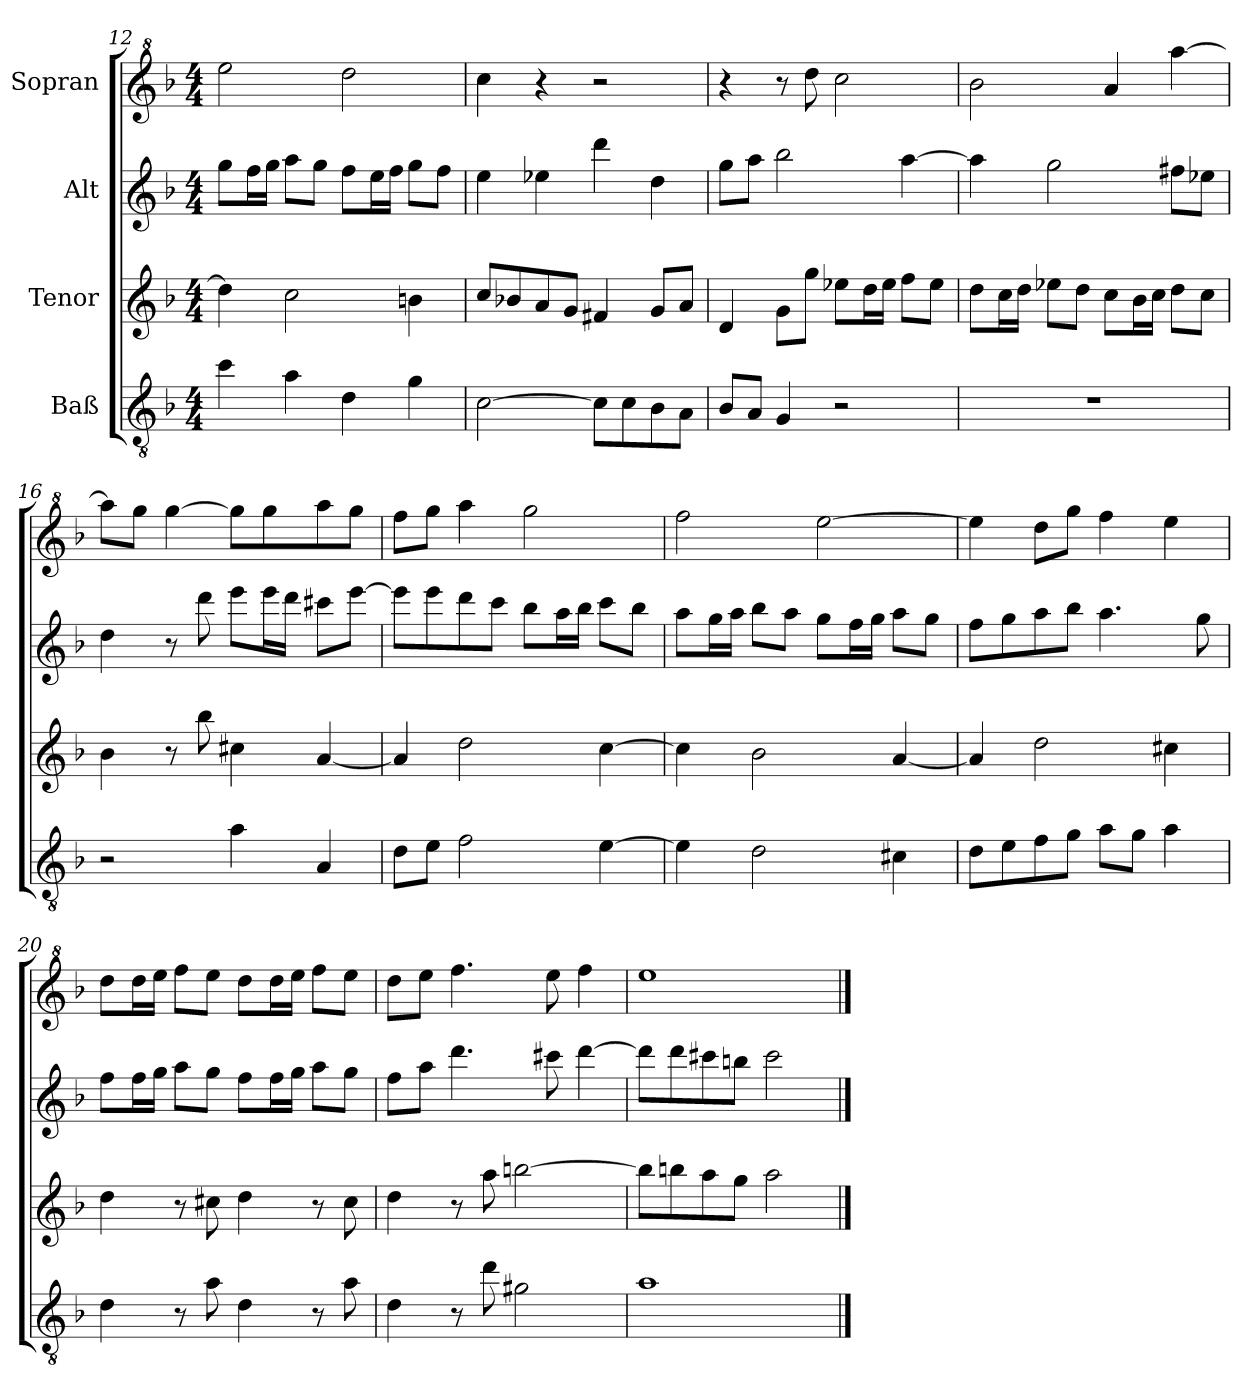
**kern	**kern	**kern	**kern
*part4	*part3	*part2	*part1
*staff4	*staff3	*staff2	*staff1
*I"Baß	*I"Tenor	*I"Alt	*I"Sopran
!!LO:PB:g=z
*clefGv2	*clefG2	*clefG2	*clefG^2
*k[b-]	*k[b-]	*k[b-]	*k[b-]
*M4/4	*M4/4	*M4/4	*M4/4
=12	=12	=12	=12
4cc\	4dd\]	8gg\L	2eee\
.	.	16ff\L	.
.	.	16gg\JJ	.
4a\	2cc\	8aa\L	.
.	.	8gg\J	.
4d\	.	8ff\L	2ddd\
.	.	16ee\L	.
.	.	16ff\JJ	.
4g\	4bn\	8gg\L	.
.	.	8ff\J	.
=13	=13	=13	=13
[2c\	8cc/L	4ee\	4ccc\
.	8b-X/	.	.
.	8a/	4ee-X\	4r
.	8g/J	.	.
8c\L]	4f#X/	4ddd\	2r
8c\	.	.	.
8B-\	8g/L	4dd\	.
8A\J	8a/J	.	.
=14	=14	=14	=14
8B-/L	4d/	8gg\L	4r
8A/J	.	8aa\J	.
4G/	8g\L	2bb-\	8r
.	8gg\J	.	8ddd\
2r	8ee-X\L	.	2ccc\
.	16dd\L	.	.
.	16ee-\JJ	.	.
.	8ff\L	[4aa\	.
.	8ee-\J	.	.
=15	=15	=15	=15
1r	8dd\L	4aa\]	2bb-\
.	16cc\L	.	.
.	16dd\JJ	.	.
.	8ee-X\L	2gg\	.
.	8dd\J	.	.
.	8cc\L	.	4aa/
.	16b-\L	.	.
.	16cc\JJ	.	.
.	8dd\L	8ff#X\L	[4aaa\
.	8cc\J	8ee-X\J	.
!!LO:LB:g=z
=16	=16	=16	=16
2r	4b-\	4dd\	8aaa\L]
.	.	.	8ggg\J
.	8r	8r	[4ggg\
.	8bb-\	8ddd\	.
4a\	4cc#X\	8eee\L	8ggg\L]
.	.	16eee\L	8ggg\
.	.	16ddd\JJ	.
4A/	[4a/	8ccc#X\L	8aaa\
.	.	[8eee\J	8ggg\J
=17	=17	=17	=17
8d\L	4a/]	8eee\L]	8fff\L
8e\J	.	8eee\	8ggg\J
2f\	2dd\	8ddd\	4aaa\
.	.	8ccc\J	.
.	.	8bb-\L	2ggg\
.	.	16aa\L	.
.	.	16bb-\JJ	.
[4e\	[4cc\	8ccc\L	.
.	.	8bb-\J	.
=18	=18	=18	=18
4e\]	4cc\]	8aa\L	2fff\
.	.	16gg\L	.
.	.	16aa\JJ	.
2d\	2b-\	8bb-\L	.
.	.	8aa\J	.
.	.	8gg\L	[2eee\
.	.	16ff\L	.
.	.	16gg\JJ	.
4c#X\	[4a/	8aa\L	.
.	.	8gg\J	.
=19	=19	=19	=19
8d\L	4a/]	8ff\L	4eee\]
8e\	.	8gg\	.
8f\	2dd\	8aa\	8ddd\L
8g\J	.	8bb-\J	8ggg\J
8a\L	.	4.aa\	4fff\
8g\J	.	.	.
4a\	4cc#X\	.	4eee\
.	.	8gg\	.
!!LO:LB:g=z
=20	=20	=20	=20
4d\	4dd\	8ff\L	8ddd\L
.	.	16ff\L	16ddd\L
.	.	16gg\JJ	16eee\JJ
8r	8r	8aa\L	8fff\L
8a\	8cc#X\	8gg\J	8eee\J
4d\	4dd\	8ff\L	8ddd\L
.	.	16ff\L	16ddd\L
.	.	16gg\JJ	16eee\JJ
8r	8r	8aa\L	8fff\L
8a\	8cc#\	8gg\J	8eee\J
=21	=21	=21	=21
4d\	4dd\	8ff\L	8ddd\L
.	.	8aa\J	8eee\J
8r	8r	4.ddd\	4.fff\
8dd\	8aa\	.	.
2g#X\	[2bbn\	.	.
.	.	8ccc#X\	8eee\
.	.	[4ddd\	4fff\
=22	=22	=22	=22
1a	8bb\L]	8ddd\L]	1eee
.	8bbn\	8ddd\	.
.	8aa\	8ccc#X\	.
.	8gg\J	8bbn\J	.
.	2aa\	2ccc#\	.
==	==	==	==
*-	*-	*-	*-
